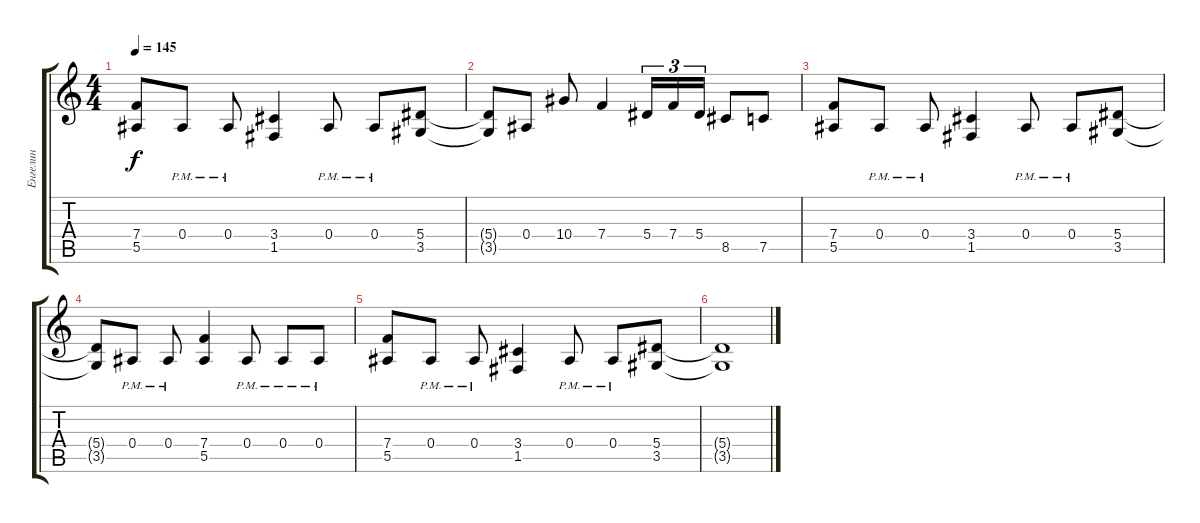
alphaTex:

\track ("Енгелин" "Енгелин") {instrument acousticguitarsteel}
\staff {score tabs}
\tuning (C4 G3 Eb3 Bb2 F2 C2) {hide}
\ts (4 4)
\tempo 145
\clef g2
\ks c
(7.4 5.5).8{dy f} 0.4{pm}.8 0.4{pm}.8 (3.4 1.5).4 0.4{pm}.8 0.4{pm}.8 (5.4 3.5).8 |
(5.4{t} 3.5{t}).8 0.4.8 10.4.8 7.4.4 5.4.16{tu (3 2)} 7.4.16{tu (3 2)} 5.4.16{tu (3 2)} 8.5.8 7.5.8 |
(7.4 5.5).8 0.4{pm}.8 0.4{pm}.8 (3.4 1.5).4 0.4{pm}.8 0.4{pm}.8 (5.4 3.5).8 |
(5.4{t} 3.5{t}).8 0.4{pm}.8 0.4{pm}.8 (7.4 5.5).4 0.4{pm}.8 0.4{pm}.8 0.4{pm}.8 |
(7.4 5.5).8 0.4{pm}.8 0.4{pm}.8 (3.4 1.5).4 0.4{pm}.8 0.4{pm}.8 (5.4 3.5).8 |
(5.4{t} 3.5{t}).1
